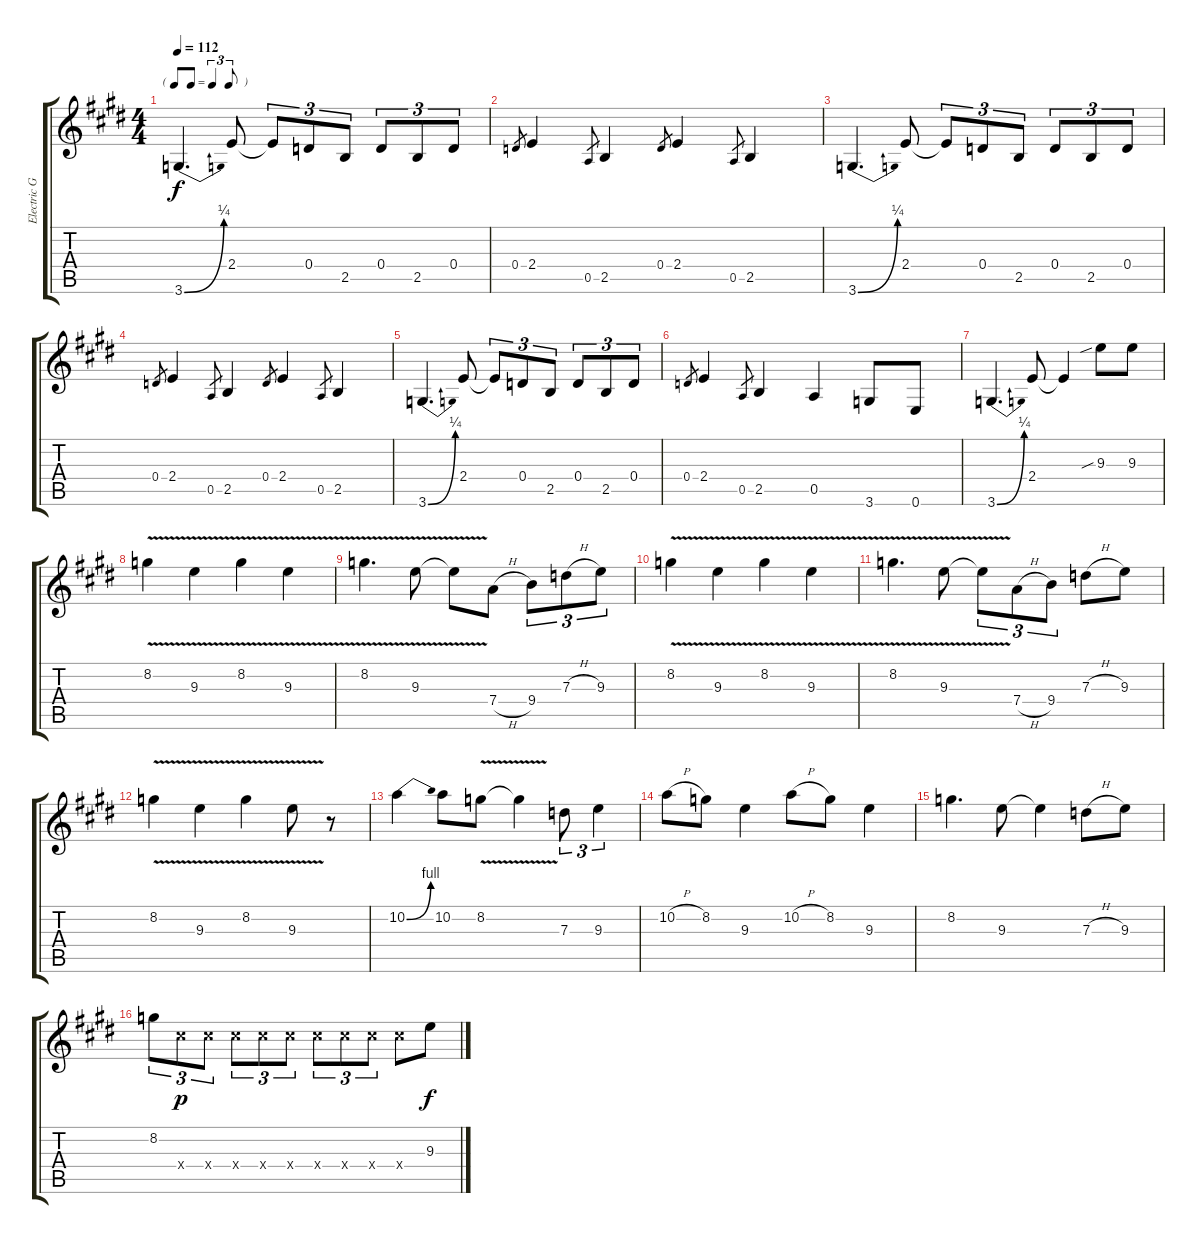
\track ("Electric Guitar" "Electric G") {instrument overdrivenguitar}
\staff {score tabs}
\tuning (E4 B3 G3 D3 A2 E2) {hide}
\ts (4 4)
\tf triplet8th
\tempo 112
\clef g2
\ks e
3.6{be (bend 0 0 60 1)}.4{d dy f} 2.4.8 2.4{t}.8{tu (3 2)} 0.4.8{tu (3 2)} 2.5.8{tu (3 2)} 0.4.8{tu (3 2)} 2.5.8{tu (3 2)} 0.4.8{tu (3 2)} |
0.4.8{gr} 2.4.4 0.5.8{gr} 2.5.4 0.4.8{gr} 2.4.4 0.5.8{gr} 2.5.4 |
3.6{be (bend 0 0 60 1)}.4{d} 2.4.8 2.4{t}.8{tu (3 2)} 0.4.8{tu (3 2)} 2.5.8{tu (3 2)} 0.4.8{tu (3 2)} 2.5.8{tu (3 2)} 0.4.8{tu (3 2)} |
0.4.8{gr} 2.4.4 0.5.8{gr} 2.5.4 0.4.8{gr} 2.4.4 0.5.8{gr} 2.5.4 |
3.6{be (bend 0 0 60 1)}.4{d} 2.4.8 2.4{t}.8{tu (3 2)} 0.4.8{tu (3 2)} 2.5.8{tu (3 2)} 0.4.8{tu (3 2)} 2.5.8{tu (3 2)} 0.4.8{tu (3 2)} |
\section ("" "")
0.4.8{gr} 2.4.4 0.5.8{gr} 2.5.4 0.5.4 3.6.8 0.6.8 |
3.6{be (bend 0 0 60 1)}.4{d} 2.4.8 2.4{t}.4 9.3{sib}.8 9.3.8 |
8.2{v}.4 9.3{v}.4 8.2{v}.4 9.3{v}.4 |
8.2{v}.4{d} 9.3{v}.8 9.3{v t}.8 7.4{h}.8 9.4.8{tu (3 2)} 7.3{h}.8{tu (3 2)} 9.3.8{tu (3 2)} |
8.2{v}.4 9.3{v}.4 8.2{v}.4 9.3{v}.4 |
8.2{v}.4{d} 9.3{v}.8 9.3{v t}.8{tu (3 2)} 7.4{h}.8{tu (3 2)} 9.4.8{tu (3 2)} 7.3{h}.8 9.3.8 |
8.2{v}.4 9.3{v}.4 8.2{v}.4 9.3{v}.8 r.8 |
10.2{be (bend 0 0 60 4)}.4 10.2.8 8.2{v}.8 8.2{v t}.4 7.3.8{tu (3 2)} 9.3.4{tu (3 2)} |
10.2{h}.8 8.2.8 9.3.4 10.2{h}.8 8.2.8 9.3.4 |
8.2.4{d} 9.3.8 9.3{t}.4 7.3{h}.8 9.3.8 |
\section ("" "")
8.2.8{tu (3 2)} 11.4{x}.8{tu (3 2) dy p} 11.4{x}.8{tu (3 2)} 11.4{x}.8{tu (3 2)} 11.4{x}.8{tu (3 2)} 11.4{x}.8{tu (3 2)} 11.4{x}.8{tu (3 2)} 11.4{x}.8{tu (3 2)} 11.4{x}.8{tu (3 2)} 11.4{x}.8 9.3.8{dy f}
